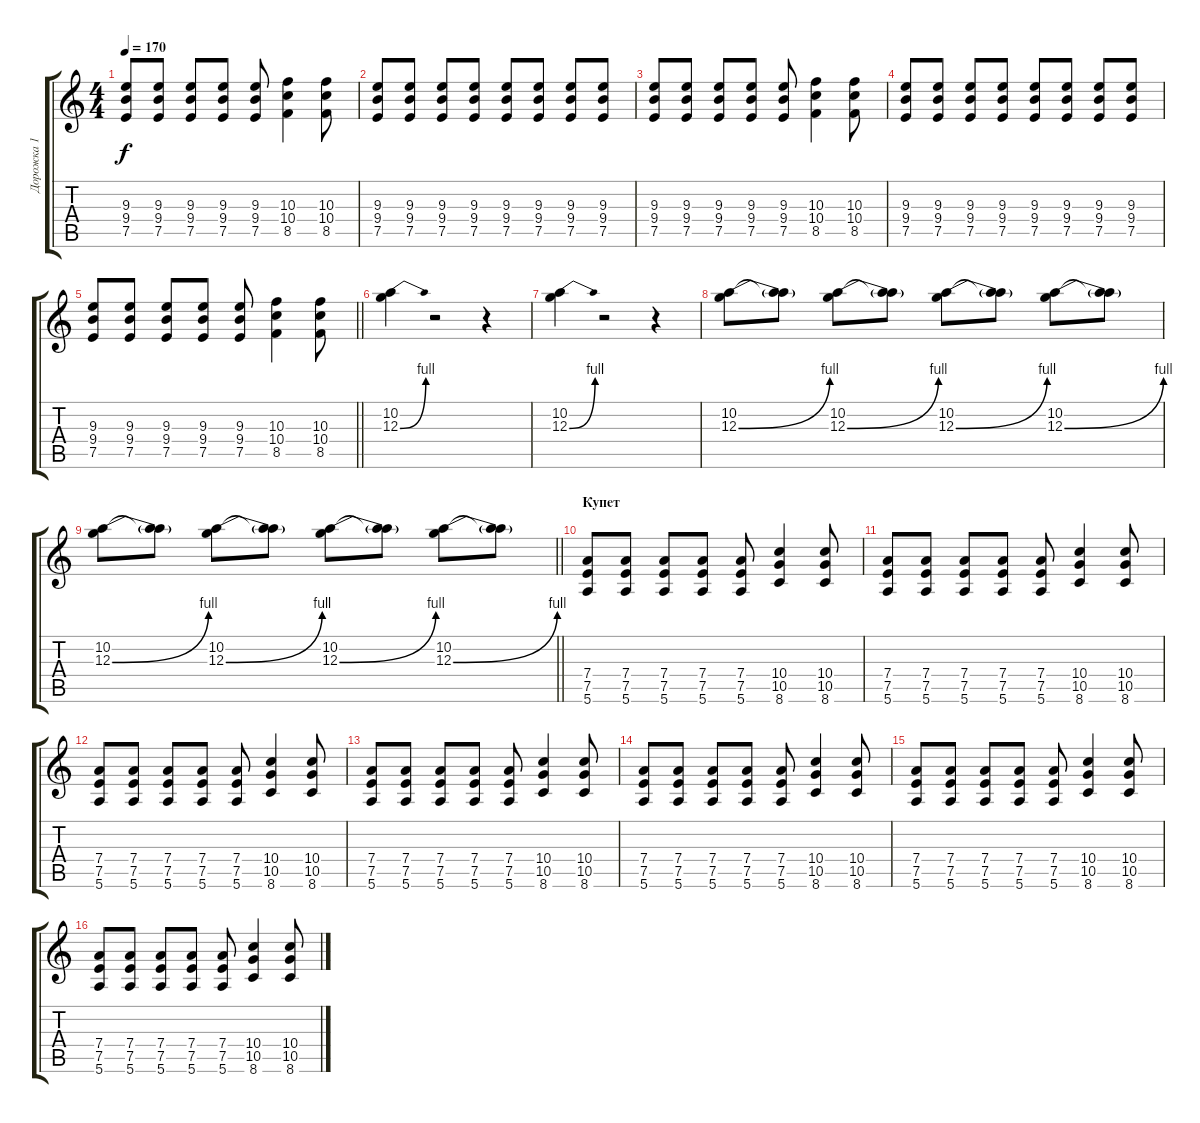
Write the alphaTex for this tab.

\track ("Дорожка 1" "Дорожка 1") {instrument distortionguitar}
\staff {score tabs}
\tuning (E4 B3 G3 D3 A2 E2) {hide}
\ts (4 4)
\tempo 170
\clef g2
\ks c
(9.3 9.4 7.5).8{dy f} (9.3 9.4 7.5).8 (9.3 9.4 7.5).8 (9.3 9.4 7.5).8 (9.3 9.4 7.5).8 (10.3 10.4 8.5).4 (10.3 10.4 8.5).8 |
(9.3 9.4 7.5).8 (9.3 9.4 7.5).8 (9.3 9.4 7.5).8 (9.3 9.4 7.5).8 (9.3 9.4 7.5).8 (9.3 9.4 7.5).8 (9.3 9.4 7.5).8 (9.3 9.4 7.5).8 |
(9.3 9.4 7.5).8 (9.3 9.4 7.5).8 (9.3 9.4 7.5).8 (9.3 9.4 7.5).8 (9.3 9.4 7.5).8 (10.3 10.4 8.5).4 (10.3 10.4 8.5).8 |
(9.3 9.4 7.5).8 (9.3 9.4 7.5).8 (9.3 9.4 7.5).8 (9.3 9.4 7.5).8 (9.3 9.4 7.5).8 (9.3 9.4 7.5).8 (9.3 9.4 7.5).8 (9.3 9.4 7.5).8 |
\barLineRight lightlight
(9.3 9.4 7.5).8 (9.3 9.4 7.5).8 (9.3 9.4 7.5).8 (9.3 9.4 7.5).8 (9.3 9.4 7.5).8 (10.3 10.4 8.5).4 (10.3 10.4 8.5).8 |
(10.2 12.3{be (bend 0 0 60 4)}).4 r.2 r.4 |
(10.2 12.3{be (bend 0 0 60 4)}).4 r.2 r.4 |
(10.2 12.3{be (bend 0 0 60 4)}).8 (10.2{t} 12.3{t}).8 (10.2 12.3{be (bend 0 0 60 4)}).8 (10.2{t} 12.3{t}).8 (10.2 12.3{be (bend 0 0 60 4)}).8 (10.2{t} 12.3{t}).8 (10.2 12.3{be (bend 0 0 60 4)}).8 (10.2{t} 12.3{t}).8 |
\barLineRight lightlight
(10.2 12.3{be (bend 0 0 60 4)}).8 (10.2{t} 12.3{t}).8 (10.2 12.3{be (bend 0 0 60 4)}).8 (10.2{t} 12.3{t}).8 (10.2 12.3{be (bend 0 0 60 4)}).8 (10.2{t} 12.3{t}).8 (10.2 12.3{be (bend 0 0 60 4)}).8 (10.2{t} 12.3{t}).8 |
\section ("" "Купет")
(7.4 7.5 5.6).8 (7.4 7.5 5.6).8 (7.4 7.5 5.6).8 (7.4 7.5 5.6).8 (7.4 7.5 5.6).8 (10.4 10.5 8.6).4 (10.4 10.5 8.6).8 |
(7.4 7.5 5.6).8 (7.4 7.5 5.6).8 (7.4 7.5 5.6).8 (7.4 7.5 5.6).8 (7.4 7.5 5.6).8 (10.4 10.5 8.6).4 (10.4 10.5 8.6).8 |
(7.4 7.5 5.6).8 (7.4 7.5 5.6).8 (7.4 7.5 5.6).8 (7.4 7.5 5.6).8 (7.4 7.5 5.6).8 (10.4 10.5 8.6).4 (10.4 10.5 8.6).8 |
(7.4 7.5 5.6).8 (7.4 7.5 5.6).8 (7.4 7.5 5.6).8 (7.4 7.5 5.6).8 (7.4 7.5 5.6).8 (10.4 10.5 8.6).4 (10.4 10.5 8.6).8 |
(7.4 7.5 5.6).8 (7.4 7.5 5.6).8 (7.4 7.5 5.6).8 (7.4 7.5 5.6).8 (7.4 7.5 5.6).8 (10.4 10.5 8.6).4 (10.4 10.5 8.6).8 |
(7.4 7.5 5.6).8 (7.4 7.5 5.6).8 (7.4 7.5 5.6).8 (7.4 7.5 5.6).8 (7.4 7.5 5.6).8 (10.4 10.5 8.6).4 (10.4 10.5 8.6).8 |
(7.4 7.5 5.6).8 (7.4 7.5 5.6).8 (7.4 7.5 5.6).8 (7.4 7.5 5.6).8 (7.4 7.5 5.6).8 (10.4 10.5 8.6).4 (10.4 10.5 8.6).8
